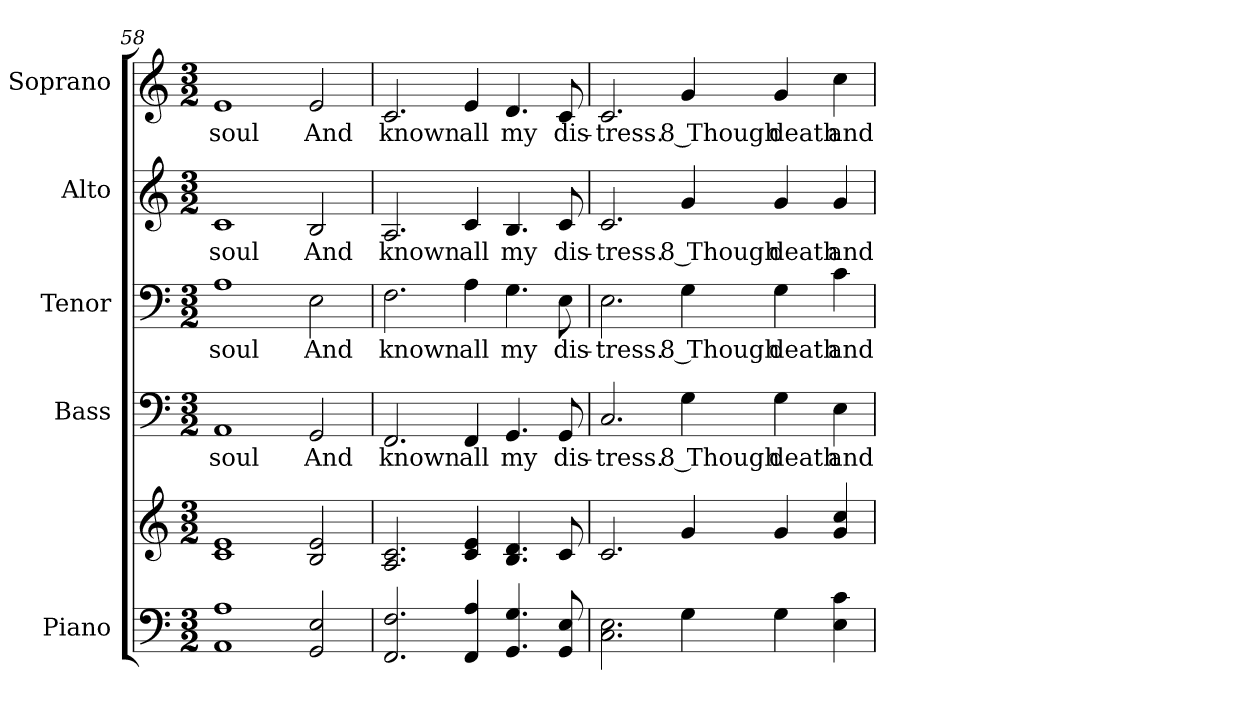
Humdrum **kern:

**kern	**kern	**kern	**text	**kern	**text	**kern	**text	**kern	**text
*part5	*part5	*part4	*part4	*part3	*part3	*part2	*part2	*part1	*part1
*staff6	*staff5	*staff4	*staff4	*staff3	*staff3	*staff2	*staff2	*staff1	*staff1
*I"Piano	*	*I"Bass	*	*I"Tenor	*	*I"Alto	*	*I"Soprano	*
*I'Pno.	*	*I'B.	*	*I'T.	*	*I'A.	*	*I'S.	*
!!LO:PB:g=z
*clefF4	*clefG2	*clefF4	*	*clefF4	*	*clefG2	*	*clefG2	*
*k[]	*k[]	*k[]	*	*k[]	*	*k[]	*	*k[]	*
*C:	*C:	*C:	*	*C:	*	*C:	*	*C:	*
*M3/2	*M3/2	*M3/2	*	*M3/2	*	*M3/2	*	*M3/2	*
=58	=58	=58	=58	=58	=58	=58	=58	=58	=58
!	!	!	!LO:LY:b:color=#000000	!	!	!	!	!	!
!	!	!	!	!	!LO:LY:b:color=#000000	!	!	!	!
!	!	!	!	!	!	!	!LO:LY:b:color=#000000	!	!
!	!	!	!	!	!	!	!	!	!LO:LY:b:color=#000000
1AAi 1Ai	1ci 1ei	1AAi	soul	1Ai	soul	1ci	soul	1ei	soul
!	!	!	!LO:LY:b:color=#000000	!	!	!	!	!	!
!	!	!	!	!	!LO:LY:b:color=#000000	!	!	!	!
!	!	!	!	!	!	!	!LO:LY:b:color=#000000	!	!
!	!	!	!	!	!	!	!	!	!LO:LY:b:color=#000000
2GGi/ 2Ei	2Bi/ 2ei	2GGi/	And	2Ei\	And	2Bi/	And	2ei/	And
=59	=59	=59	=59	=59	=59	=59	=59	=59	=59
!	!	!	!LO:LY:b:color=#000000	!	!	!	!	!	!
!	!	!	!	!	!LO:LY:b:color=#000000	!	!	!	!
!	!	!	!	!	!	!	!LO:LY:b:color=#000000	!	!
!	!	!	!	!	!	!	!	!	!LO:LY:b:color=#000000
2.FFi/ 2.Fi	2.Ai/ 2.ci	2.FFi/	known	2.Fi\	known	2.Ai/	known	2.ci/	known
!	!	!	!LO:LY:b:color=#000000	!	!	!	!	!	!
!	!	!	!	!	!LO:LY:b:color=#000000	!	!	!	!
!	!	!	!	!	!	!	!LO:LY:b:color=#000000	!	!
!	!	!	!	!	!	!	!	!	!LO:LY:b:color=#000000
4FFi/ 4Ai	4ci/ 4ei	4FFi/	all	4Ai\	all	4ci/	all	4ei/	all
!	!	!	!LO:LY:b:color=#000000	!	!	!	!	!	!
!	!	!	!	!	!LO:LY:b:color=#000000	!	!	!	!
!	!	!	!	!	!	!	!LO:LY:b:color=#000000	!	!
!	!	!	!	!	!	!	!	!	!LO:LY:b:color=#000000
4.GGi/ 4.Gi	4.Bi/ 4.di	4.GGi/	my	4.Gi\	my	4.Bi/	my	4.di/	my
!	!	!	!LO:LY:b:color=#000000	!	!	!	!	!	!
!	!	!	!	!	!LO:LY:b:color=#000000	!	!	!	!
!	!	!	!	!	!	!	!LO:LY:b:color=#000000	!	!
!	!	!	!	!	!	!	!	!	!LO:LY:b:color=#000000
8GGi/ 8Ei	8ci/	8GGi/	dis-	8Ei\	dis-	8ci/	dis-	8ci/	dis-
=60	=60	=60	=60	=60	=60	=60	=60	=60	=60
!	!	!	!LO:LY:b:color=#000000	!	!	!	!	!	!
!	!	!	!	!	!LO:LY:b:color=#000000	!	!	!	!
!	!	!	!	!	!	!	!LO:LY:b:color=#000000	!	!
!	!	!	!	!	!	!	!	!	!LO:LY:b:color=#000000
2.Ci\ 2.Ei	2.ci/	2.Ci/	-tress.	2.Ei\	-tress.	2.ci/	-tress.	2.ci/	-tress.
!	!	!	!LO:LY:b:color=#000000	!	!	!	!	!	!
!	!	!	!	!	!LO:LY:b:color=#000000	!	!	!	!
!	!	!	!	!	!	!	!LO:LY:b:color=#000000	!	!
!	!	!	!	!	!	!	!	!	!LO:LY:b:color=#000000
4Gi\	4gi/	4Gi\	8 Though	4Gi\	8 Though	4gi/	8 Though	4gi/	8 Though
!	!	!	!LO:LY:b:color=#000000	!	!	!	!	!	!
!	!	!	!	!	!LO:LY:b:color=#000000	!	!	!	!
!	!	!	!	!	!	!	!LO:LY:b:color=#000000	!	!
!	!	!	!	!	!	!	!	!	!LO:LY:b:color=#000000
4Gi\	4gi/	4Gi\	death	4Gi\	death	4gi/	death	4gi/	death
!	!	!	!LO:LY:b:color=#000000	!	!	!	!	!	!
!	!	!	!	!	!LO:LY:b:color=#000000	!	!	!	!
!	!	!	!	!	!	!	!LO:LY:b:color=#000000	!	!
!	!	!	!	!	!	!	!	!	!LO:LY:b:color=#000000
4Ei\ 4ci	4gi/ 4cci	4Ei\	and	4ci\	and	4gi/	and	4cci\	and
=	=	=	=	=	=	=	=	=	=
*-	*-	*-	*-	*-	*-	*-	*-	*-	*-
